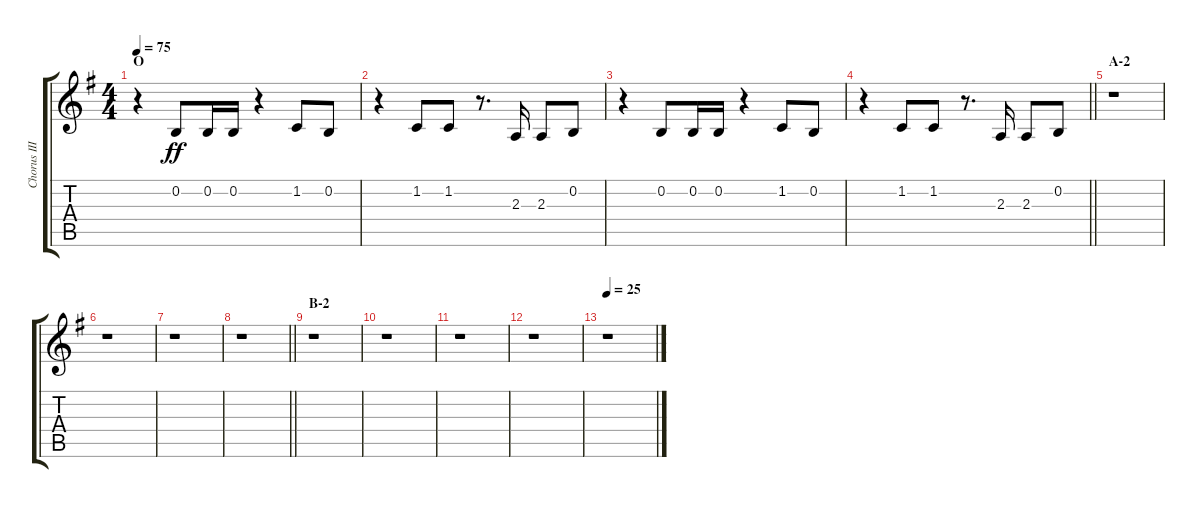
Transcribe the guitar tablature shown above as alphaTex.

\track ("Chorus III" "Chorus III") {instrument voiceoohs}
\staff {score tabs}
\tuning (E4 B3 G3 D3 A2 E2) {hide}
\ts (4 4)
\section ("" "O")
\tempo 75
\clef g2
\ks g
r.4{dy ff} 0.2.8 0.2.16 0.2.16 r.4 1.2.8 0.2.8 |
r.4 1.2.8 1.2.8 r.8{d} 2.3.16 2.3.8 0.2.8 |
r.4 0.2.8 0.2.16 0.2.16 r.4 1.2.8 0.2.8 |
\barLineRight lightlight
r.4 1.2.8 1.2.8 r.8{d} 2.3.16 2.3.8 0.2.8 |
\section ("" "A-2")
r.1 |
r.1 |
r.1 |
\barLineRight lightlight
r.1 |
\section ("" "B-2")
r.1 |
r.1 |
r.1 |
r.1 |
\tempo 25
r.1
